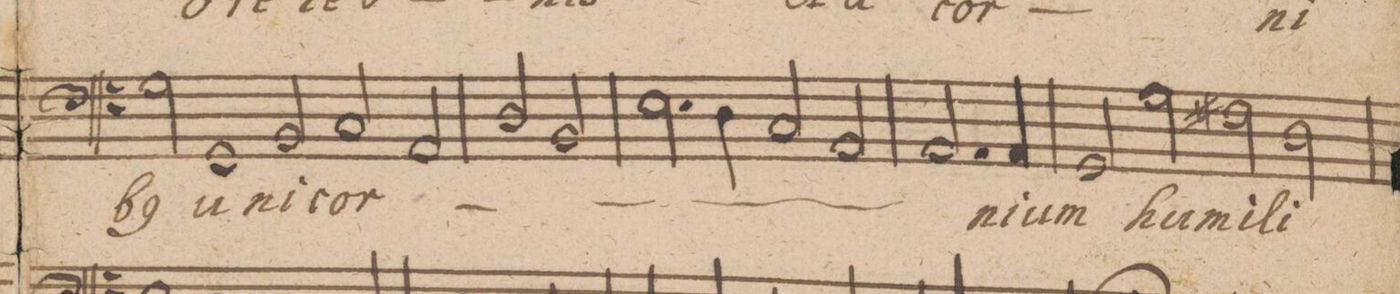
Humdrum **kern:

**kern	**text
*I"Baſso.	*
*clefF4	*
*k[]	*
*met(C|)	*
*M2/1	*
2G\	-b(us)
1GG/	u-
=23-	=23-
2BB/	-ni
2C/	cor-
2AA/	.
=24-	=24-
2D/	.
2BB/	.
2.E\	.
4D\	.
=25-	=25-
2C/	.
2AA/	.
2.AA/	.
4AA/	-ni-
=26-	=26-
2GG/	-um
2G\	hu-
2F#X\	-mi-
2D\	-li-
=27-	=27-
*-	*-
